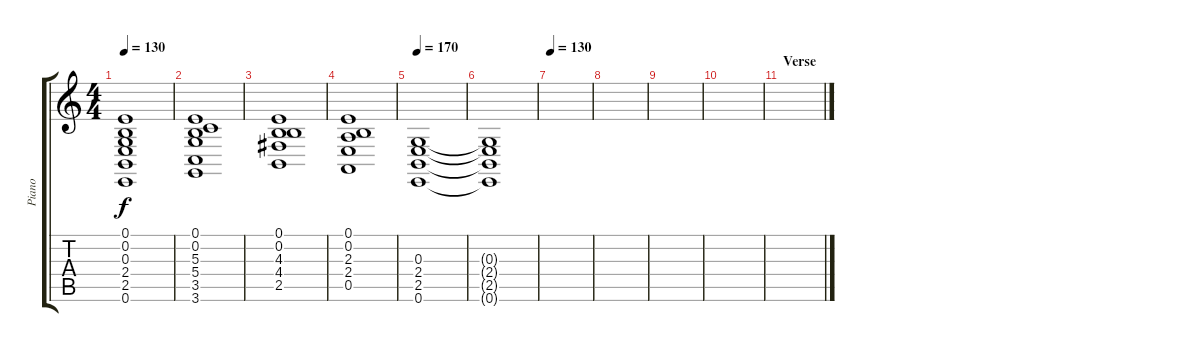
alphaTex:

\track ("Piano" "Piano") {instrument electricpiano2}
\staff {score tabs}
\tuning (E4 B3 G3 D3 A2 E2) {hide}
\ts (4 4)
\tempo 130
\clef g2
\ks c
(0.1 0.2 0.3 2.4 2.5 0.6).1{dy f} |
(0.1 0.2 5.3 5.4 3.5 3.6).1 |
(0.1 0.2 4.3 4.4 2.5).1 |
(0.1 0.2 2.3 2.4 0.5).1 |
\tempo 170
(0.3 2.4 2.5 0.6).1 |
(0.3{t} 2.4{t} 2.5{t} 0.6{t}).1 |
\tempo 130
|
|
|
|
\section ("" "Verse")
